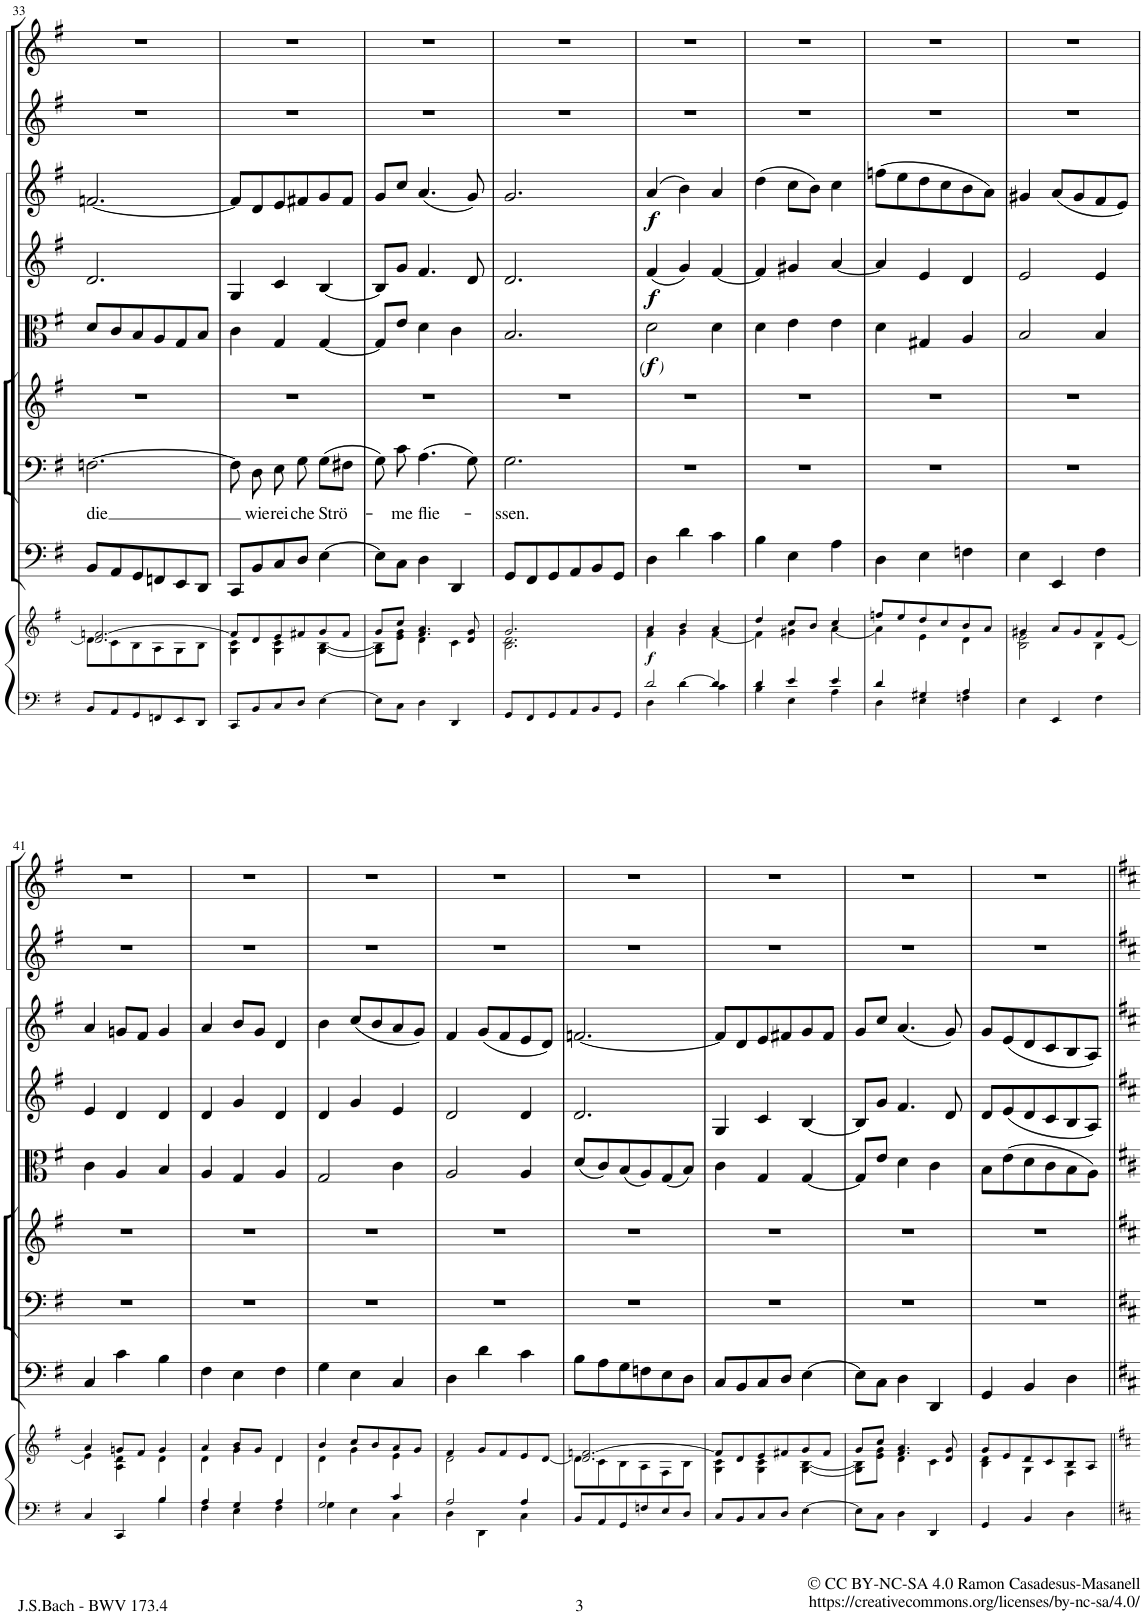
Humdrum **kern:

**kern	**kern	**dynam	**kern	**kern	**text	**kern	**kern	**dynam	**kern	**dynam	**kern	**dynam	**kern	**kern
*part9	*part9	*part9	*part8	*part7	*part7	*part6	*part5	*part5	*part4	*part4	*part3	*part3	*part2	*part1
*staff10	*staff9	*staff9/10	*staff8	*staff7	*staff7	*staff6	*staff5	*staff5	*staff4	*staff4	*staff3	*staff3	*staff2	*staff1
*I"Piano reduction	*	*	*I"Continuo	*I"Basso	*	*I"Soprano	*I"Viola	*	*I"Violino II	*	*I"Violino I	*	*I"Flauto traverso II	*I"Flauto traverso I
*I'Pno	*	*	*	*	*	*	*I'Vla	*	*I'Vln	*	*I'Vln	*	*I'Fl	*I'Fl
!!LO:PB:g=z
*clefF4	*clefG2	*	*clefF4	*clefF4	*	*clefG2	*clefC3	*	*clefG2	*	*clefG2	*	*clefG2	*clefG2
*k[f#]	*k[f#]	*	*k[f#]	*k[f#]	*	*k[f#]	*k[f#]	*	*k[f#]	*	*k[f#]	*	*k[f#]	*k[f#]
*M3/4	*M3/4	*	*M3/4	*M3/4	*	*M3/4	*M3/4	*	*M3/4	*	*M3/4	*	*M3/4	*M3/4
=33	=33	=33	=33	=33	=33	=33	=33	=33	=33	=33	=33	=33	=33	=33
*	*^	*	*	*	*	*	*	*	*	*	*	*	*	*
!	!	!	!	!	!	!LO:LY:b	!	!	!	!	!	!	!	!	!
8BB/L	2.d/] [2.fn/	8d\L	.	8BB/L	[2.Fn\	die	2.r	8d/L	.	2.d/	.	[2.fn/	.	2.r	2.r
8AA/	.	8c\	.	8AA/	.	.	.	8c/	.	.	.	.	.	.	.
8GG/	.	8B\	.	8GG/	.	.	.	8B/	.	.	.	.	.	.	.
8FFn/	.	8A\	.	8FFn/	.	.	.	8A/	.	.	.	.	.	.	.
8EE/	.	8G\	.	8EE/	.	.	.	8G/	.	.	.	.	.	.	.
8DD/J	.	8B\J	.	8DD/J	.	.	.	8B/J	.	.	.	.	.	.	.
=34	=34	=34	=34	=34	=34	=34	=34	=34	=34	=34	=34	=34	=34	=34	=34
8CC/L	8f/L]	4G\ 4c\	.	8CC/L	8F\]	.	2.r	4c\	.	4G/	.	8f/L]	.	2.r	2.r
!	!	!	!	!	!	!LO:LY:b	!	!	!	!	!	!	!	!	!
8BB/	8d/	.	.	8BB/	8D\	wie	.	.	.	.	.	8d/	.	.	.
!	!	!	!	!	!	!LO:LY:b	!	!	!	!	!	!	!	!	!
8C/	8e/	4G\ 4c\	.	8C/	8E\	rei-	.	4G/	.	4c/	.	8e/	.	.	.
!	!	!	!	!	!	!LO:LY:b	!	!	!	!	!	!	!	!	!
8D/J	8f#X/	.	.	8D/J	8G\	-che	.	.	.	.	.	8f#X/	.	.	.
!	!	!	!	!	!	!LO:LY:b	!	!	!	!	!	!	!	!	!
[4E\	8g/	[4G\ [4B\	.	[4E\	(8G\L	Strö-	.	[4G/	.	[4B/	.	8g/	.	.	.
.	8f#/J	.	.	.	8F#X\J	.	.	.	.	.	.	8f#/J	.	.	.
=35	=35	=35	=35	=35	=35	=35	=35	=35	=35	=35	=35	=35	=35	=35	=35
8E\L]	8g/L	8G\] 8B\]L	.	8E\L]	8G\)	.	2.r	8G/L]	.	8B/L]	.	8g/L	.	2.r	2.r
!	!	!	!	!	!	!LO:LY:b	!	!	!	!	!	!	!	!	!
8C\J	8cc/J	8e\ 8g\J	.	8C\J	8c\	-me	.	8e/J	.	8g/J	.	8cc/J	.	.	.
!	!	!	!	!	!	!LO:LY:b	!	!	!	!	!	!	!	!	!
4D\	4.f#/ 4.a/	4d\	.	4D\	(4.A\	flie-	.	4d\	.	4.f#/	.	(4.a/	.	.	.
4DD/	.	4c\	.	4DD/	.	.	.	4c\	.	.	.	.	.	.	.
.	8d/ 8g/	.	.	.	8G\)	.	.	.	.	8d/	.	8g/)	.	.	.
=36	=36	=36	=36	=36	=36	=36	=36	=36	=36	=36	=36	=36	=36	=36	=36
!	!	!	!	!	!	!LO:LY:b	!	!	!	!	!	!	!	!	!
8GG/L	2.g/	2.B\ 2.d\	.	8GG/L	2.G\	-ssen.	2.r	2.B/	.	2.d/	.	2.g/	.	2.r	2.r
8FF#/	.	.	.	8FF#/	.	.	.	.	.	.	.	.	.	.	.
8GG/	.	.	.	8GG/	.	.	.	.	.	.	.	.	.	.	.
8AA/	.	.	.	8AA/	.	.	.	.	.	.	.	.	.	.	.
8BB/	.	.	.	8BB/	.	.	.	.	.	.	.	.	.	.	.
8GG/J	.	.	.	8GG/J	.	.	.	.	.	.	.	.	.	.	.
=37	=37	=37	=37	=37	=37	=37	=37	=37	=37	=37	=37	=37	=37	=37	=37
*^	*	*	*	*	*	*	*	*	*	*	*	*	*	*	*
!	!	!	!	!LO:DY:b	!	!	!	!	!	!LO:DY:b	!	!	!	!	!	!
!	!	!	!	!	!	!	!	!	!	!LO:DY:n=1:b	!	!	!	!	!	!
!	!	!	!	!	!	!	!	!	!	!LO:DY:n=2:b	!	!LO:DY:b	!	!LO:DY:b	!	!
2d/	4D\	4a/	4f#\	f	4D\	2.r	.	2.r	2d\	other-dynamics f other-dynamics	(4f#/	f	(4a/	f	2.r	2.r
.	[>4d\	4b/	4g\	.	4d\	.	.	.	.	.	4g/)	.	4b\)	.	.	.
4d/]	4c\	4a/	[4f#\	.	4c\	.	.	.	4d\	.	[4f#/	.	4a/	.	.	.
=38	=38	=38	=38	=38	=38	=38	=38	=38	=38	=38	=38	=38	=38	=38	=38	=38
4d/	4B\	4dd/	4f#\]	.	4B\	2.r	.	2.r	4d\	.	4f#/]	.	(4dd\	.	2.r	2.r
4e/	4E\	8cc/L	4g#X\	.	4E\	.	.	.	4e\	.	4g#X/	.	8cc\L	.	.	.
.	.	8b/J	.	.	.	.	.	.	.	.	.	.	8b\J)	.	.	.
4e/	4A\	4cc/	[4a\	.	4A\	.	.	.	4e\	.	[4a/	.	4cc\	.	.	.
=39	=39	=39	=39	=39	=39	=39	=39	=39	=39	=39	=39	=39	=39	=39	=39	=39
4d/	4D\	8ffn/L	4a\]	.	4D\	2.r	.	2.r	4d\	.	4a/]	.	(8ffn\L	.	2.r	2.r
.	.	8ee/	.	.	.	.	.	.	.	.	.	.	8ee\	.	.	.
4G#X/	4E\	8dd/	4e\	.	4E\	.	.	.	4G#X/	.	4e/	.	8dd\	.	.	.
.	.	8cc/	.	.	.	.	.	.	.	.	.	.	8cc\	.	.	.
4A/	4Fn\	8b/	4d\	.	4Fn\	.	.	.	4A/	.	4d/	.	8b\	.	.	.
.	.	8a/J	.	.	.	.	.	.	.	.	.	.	8a\J)	.	.	.
*v	*v	*	*	*	*	*	*	*	*	*	*	*	*	*	*	*
=40	=40	=40	=40	=40	=40	=40	=40	=40	=40	=40	=40	=40	=40	=40	=40
4E\	4g#X/	2B\ 2e\	.	4E\	2.r	.	2.r	2B/	.	2e/	.	4g#X/	.	2.r	2.r
4EE/	8a/L	.	.	4EE/	.	.	.	.	.	.	.	(8a/L	.	.	.
.	8g#/	.	.	.	.	.	.	.	.	.	.	8g#/	.	.	.
4F#\	8f#/	4B\	.	4F#\	.	.	.	4B/	.	4e/	.	8f#/	.	.	.
.	[<8e/J	.	.	.	.	.	.	.	.	.	.	8e/J)	.	.	.
!!LO:LB:g=z
=41	=41	=41	=41	=41	=41	=41	=41	=41	=41	=41	=41	=41	=41	=41	=41
*^	*	*	*	*	*	*	*	*	*	*	*	*	*	*	*
4C/	4ryy	4a/	4e\]	.	4C/	2.r	.	2.r	4c\	.	4e/	.	4a/	.	2.r	2.r
4CC/	4ryy	8gn/L	4A\ 4d\	.	4c\	.	.	.	4A/	.	4d/	.	8gn/L	.	.	.
.	.	8f#/J	.	.	.	.	.	.	.	.	.	.	8f#/J	.	.	.
4B/	4B\	4g/	4d\	.	4B\	.	.	.	4B/	.	4d/	.	4g/	.	.	.
=42	=42	=42	=42	=42	=42	=42	=42	=42	=42	=42	=42	=42	=42	=42	=42	=42
4A/	4F#\	4a/	4d\	.	4F#\	2.r	.	2.r	4A/	.	4d/	.	4a/	.	2.r	2.r
4G/	4E\	8b/L	4g\	.	4E\	.	.	.	4G/	.	4g/	.	8b/L	.	.	.
.	.	8g/J	.	.	.	.	.	.	.	.	.	.	8g/J	.	.	.
4A/	4F#\	4d/	4d\	.	4F#\	.	.	.	4A/	.	4d/	.	4d/	.	.	.
=43	=43	=43	=43	=43	=43	=43	=43	=43	=43	=43	=43	=43	=43	=43	=43	=43
2G/	4G\	4b/	4d\	.	4G\	2.r	.	2.r	2G/	.	4d/	.	4b\	.	2.r	2.r
.	4E\	8cc/L	4g\	.	4E\	.	.	.	.	.	4g/	.	(8cc/L	.	.	.
.	.	8b/	.	.	.	.	.	.	.	.	.	.	8b/	.	.	.
4c/	4C\	8a/	4e\	.	4C/	.	.	.	4c\	.	4e/	.	8a/	.	.	.
.	.	8g/J	.	.	.	.	.	.	.	.	.	.	8g/J)	.	.	.
=44	=44	=44	=44	=44	=44	=44	=44	=44	=44	=44	=44	=44	=44	=44	=44	=44
2A/	4D\	4f#/	2d\	.	4D\	2.r	.	2.r	2A/	.	2d/	.	4f#/	.	2.r	2.r
.	4DD\	8g/L	.	.	4d\	.	.	.	.	.	.	.	(8g/L	.	.	.
.	.	8f#/	.	.	.	.	.	.	.	.	.	.	8f#/	.	.	.
4A/	4C\	8e/	4ryy	.	4c\	.	.	.	4A/	.	4d/	.	8e/	.	.	.
.	.	[<8d/J	.	.	.	.	.	.	.	.	.	.	8d/J)	.	.	.
*v	*v	*	*	*	*	*	*	*	*	*	*	*	*	*	*	*
=45	=45	=45	=45	=45	=45	=45	=45	=45	=45	=45	=45	=45	=45	=45	=45
8BB/L	2.d/] [2.fn/	8d\L	.	8B\L	2.r	.	2.r	(8d/L	.	2.d/	.	[2.fn/	.	2.r	2.r
8AA/	.	8c\	.	8A\	.	.	.	8c/)	.	.	.	.	.	.	.
8GG/	.	8B\	.	8G\	.	.	.	(8B/	.	.	.	.	.	.	.
8Fn/	.	8A\	.	8Fn\	.	.	.	8A/)	.	.	.	.	.	.	.
8E/	.	8F#\	.	8E\	.	.	.	(8G/	.	.	.	.	.	.	.
8D/J	.	8B\J	.	8D\J	.	.	.	8B/J)	.	.	.	.	.	.	.
=46	=46	=46	=46	=46	=46	=46	=46	=46	=46	=46	=46	=46	=46	=46	=46
8C/L	8f/L]	4G\ 4c\	.	8C/L	2.r	.	2.r	4c\	.	4G/	.	8f/L]	.	2.r	2.r
8BB/	8d/	.	.	8BB/	.	.	.	.	.	.	.	8d/	.	.	.
8C/	8e/	4G\ 4c\	.	8C/	.	.	.	4G/	.	4c/	.	8e/	.	.	.
8D/J	8f#X/	.	.	8D/J	.	.	.	.	.	.	.	8f#X/	.	.	.
[4E\	8g/	[4G\ [4B\	.	[4E\	.	.	.	[4G/	.	[4B/	.	8g/	.	.	.
.	8f#/J	.	.	.	.	.	.	.	.	.	.	8f#/J	.	.	.
=47	=47	=47	=47	=47	=47	=47	=47	=47	=47	=47	=47	=47	=47	=47	=47
8E\L]	8g/L	8G\] 8B\]L	.	8E\L]	2.r	.	2.r	8G/L]	.	8B/L]	.	8g/L	.	2.r	2.r
8C\J	8cc/J	8e\ 8g\J	.	8C\J	.	.	.	8e/J	.	8g/J	.	8cc/J	.	.	.
4D\	4.f#/ 4.a/	4d\	.	4D\	.	.	.	4d\	.	4.f#/	.	(4.a/	.	.	.
4DD/	.	4c\	.	4DD/	.	.	.	4c\	.	.	.	.	.	.	.
.	8d/ 8g/	.	.	.	.	.	.	.	.	8d/	.	8g/)	.	.	.
=48	=48	=48	=48	=48	=48	=48	=48	=48	=48	=48	=48	=48	=48	=48	=48
4GG/	8g/L	4B\ 4d\	.	4GG/	2.r	.	2.r	8B\L	.	8d/L	.	8g/L	.	2.r	2.r
.	8e/	.	.	.	.	.	.	(8e\	.	(8e/	.	(8e/	.	.	.
4BB/	8d/	4G\	.	4BB/	.	.	.	8d\	.	8d/	.	8d/	.	.	.
.	8c/	.	.	.	.	.	.	8c\	.	8c/	.	8c/	.	.	.
4D\	8B/	4F#\	.	4D\	.	.	.	8B\	.	8B/	.	8B/	.	.	.
.	8A/J	.	.	.	.	.	.	8A\J)	.	8A/J)	.	8A/J)	.	.	.
*	*v	*v	*	*	*	*	*	*	*	*	*	*	*	*	*
=||	=||	=||	=||	=||	=||	=||	=||	=||	=||	=||	=||	=||	=||	=||
*-	*-	*-	*-	*-	*-	*-	*-	*-	*-	*-	*-	*-	*-	*-
